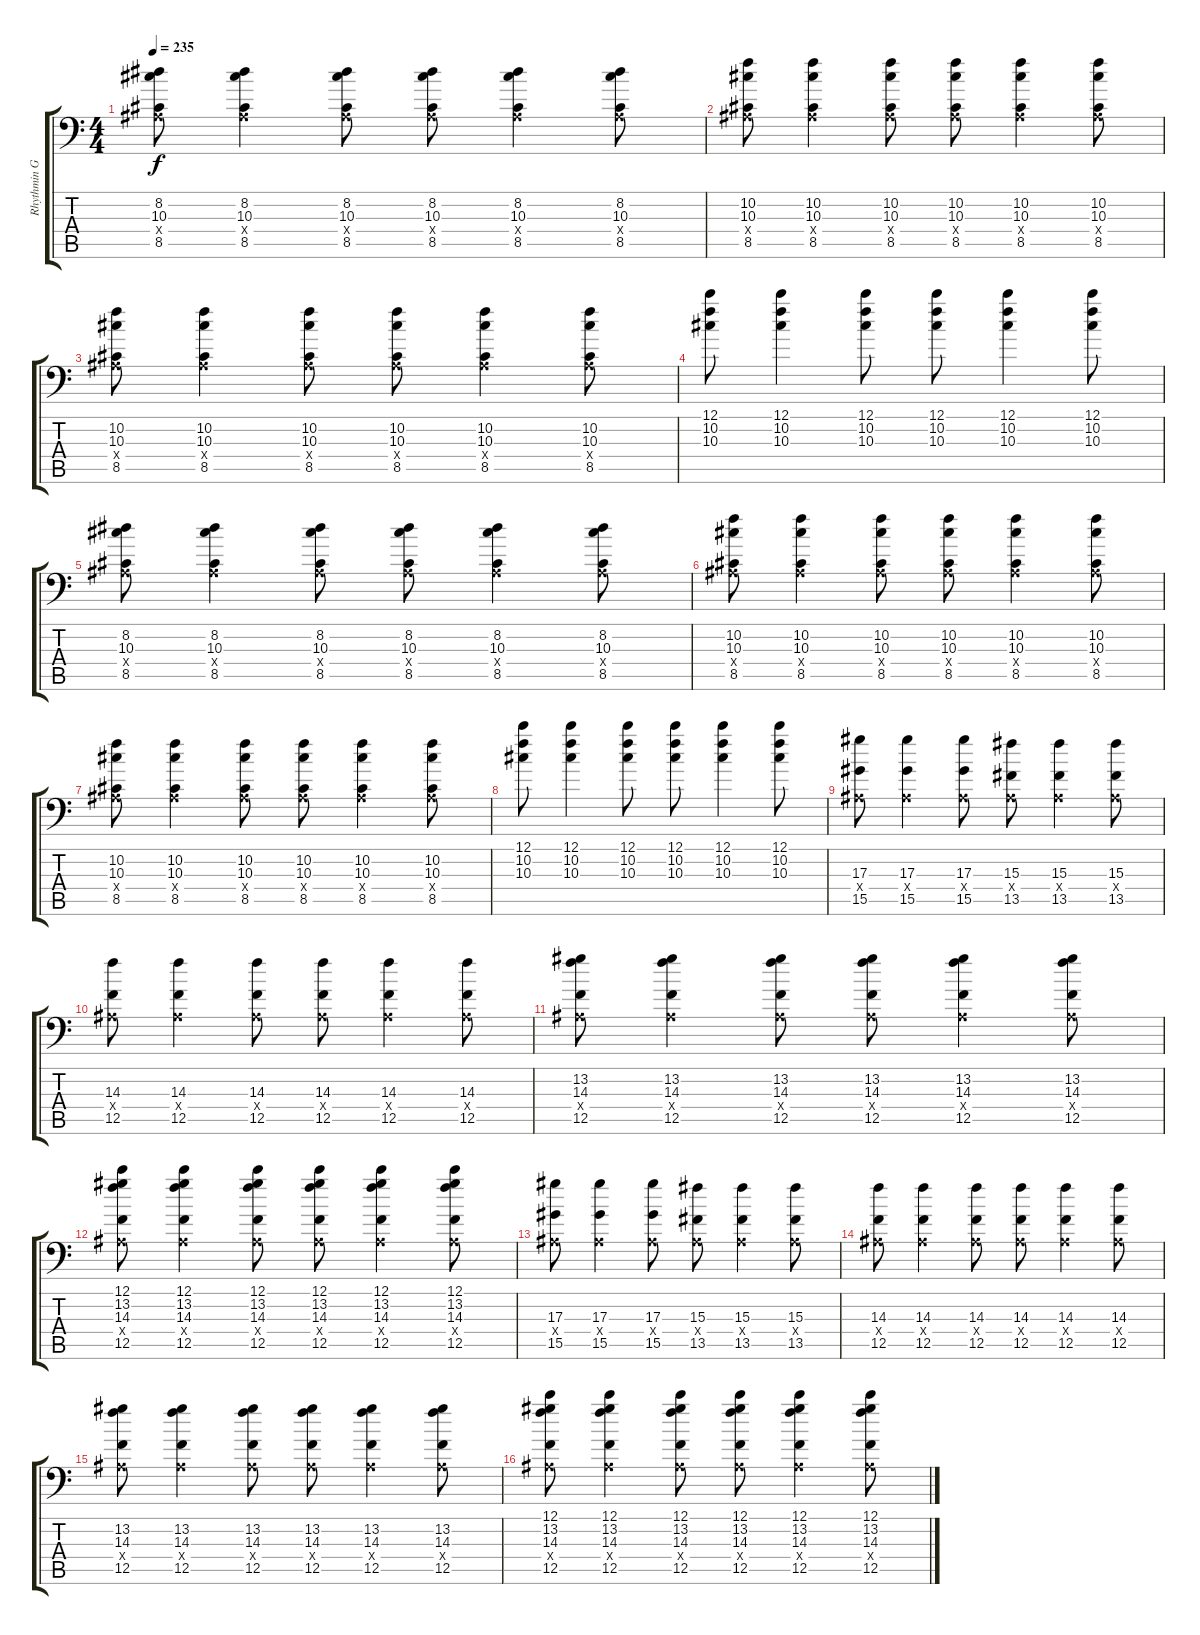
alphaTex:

\track ("Rhythmin Guitar #1" "Rhythmin G") {instrument overdrivenguitar}
\staff {score tabs}
\tuning (C4 G3 Eb3 Bb2 F2 Bb1) {hide}
\ts (4 4)
\tempo 235
\clef f4
\ks c
(8.2 10.3 0.4{x} 8.5).8{dy f} (8.2 10.3 0.4{x} 8.5).4 (8.2 10.3 0.4{x} 8.5).8 (8.2 10.3 0.4{x} 8.5).8 (8.2 10.3 0.4{x} 8.5).4 (8.2 10.3 0.4{x} 8.5).8 |
(10.2 10.3 0.4{x} 8.5).8 (10.2 10.3 0.4{x} 8.5).4 (10.2 10.3 0.4{x} 8.5).8 (10.2 10.3 0.4{x} 8.5).8 (10.2 10.3 0.4{x} 8.5).4 (10.2 10.3 0.4{x} 8.5).8 |
(10.2 10.3 0.4{x} 8.5).8 (10.2 10.3 0.4{x} 8.5).4 (10.2 10.3 0.4{x} 8.5).8 (10.2 10.3 0.4{x} 8.5).8 (10.2 10.3 0.4{x} 8.5).4 (10.2 10.3 0.4{x} 8.5).8 |
(12.1 10.2 10.3).8 (12.1 10.2 10.3).4 (12.1 10.2 10.3).8 (12.1 10.2 10.3).8 (12.1 10.2 10.3).4 (12.1 10.2 10.3).8 |
(8.2 10.3 0.4{x} 8.5).8 (8.2 10.3 0.4{x} 8.5).4 (8.2 10.3 0.4{x} 8.5).8 (8.2 10.3 0.4{x} 8.5).8 (8.2 10.3 0.4{x} 8.5).4 (8.2 10.3 0.4{x} 8.5).8 |
(10.2 10.3 0.4{x} 8.5).8 (10.2 10.3 0.4{x} 8.5).4 (10.2 10.3 0.4{x} 8.5).8 (10.2 10.3 0.4{x} 8.5).8 (10.2 10.3 0.4{x} 8.5).4 (10.2 10.3 0.4{x} 8.5).8 |
(10.2 10.3 0.4{x} 8.5).8 (10.2 10.3 0.4{x} 8.5).4 (10.2 10.3 0.4{x} 8.5).8 (10.2 10.3 0.4{x} 8.5).8 (10.2 10.3 0.4{x} 8.5).4 (10.2 10.3 0.4{x} 8.5).8 |
(12.1 10.2 10.3).8 (12.1 10.2 10.3).4 (12.1 10.2 10.3).8 (12.1 10.2 10.3).8 (12.1 10.2 10.3).4 (12.1 10.2 10.3).8 |
(17.3 0.4{x} 15.5).8 (17.3 0.4{x} 15.5).4 (17.3 0.4{x} 15.5).8 (15.3 0.4{x} 13.5).8 (15.3 0.4{x} 13.5).4 (15.3 0.4{x} 13.5).8 |
(14.3 0.4{x} 12.5).8 (14.3 0.4{x} 12.5).4 (14.3 0.4{x} 12.5).8 (14.3 0.4{x} 12.5).8 (14.3 0.4{x} 12.5).4 (14.3 0.4{x} 12.5).8 |
(13.2 14.3 0.4{x} 12.5).8 (13.2 14.3 0.4{x} 12.5).4 (13.2 14.3 0.4{x} 12.5).8 (13.2 14.3 0.4{x} 12.5).8 (13.2 14.3 0.4{x} 12.5).4 (13.2 14.3 0.4{x} 12.5).8 |
(12.1 13.2 14.3 0.4{x} 12.5).8 (12.1 13.2 14.3 0.4{x} 12.5).4 (12.1 13.2 14.3 0.4{x} 12.5).8 (12.1 13.2 14.3 0.4{x} 12.5).8 (12.1 13.2 14.3 0.4{x} 12.5).4 (12.1 13.2 14.3 0.4{x} 12.5).8 |
(17.3 0.4{x} 15.5).8 (17.3 0.4{x} 15.5).4 (17.3 0.4{x} 15.5).8 (15.3 0.4{x} 13.5).8 (15.3 0.4{x} 13.5).4 (15.3 0.4{x} 13.5).8 |
(14.3 0.4{x} 12.5).8 (14.3 0.4{x} 12.5).4 (14.3 0.4{x} 12.5).8 (14.3 0.4{x} 12.5).8 (14.3 0.4{x} 12.5).4 (14.3 0.4{x} 12.5).8 |
(13.2 14.3 0.4{x} 12.5).8 (13.2 14.3 0.4{x} 12.5).4 (13.2 14.3 0.4{x} 12.5).8 (13.2 14.3 0.4{x} 12.5).8 (13.2 14.3 0.4{x} 12.5).4 (13.2 14.3 0.4{x} 12.5).8 |
(12.1 13.2 14.3 0.4{x} 12.5).8 (12.1 13.2 14.3 0.4{x} 12.5).4 (12.1 13.2 14.3 0.4{x} 12.5).8 (12.1 13.2 14.3 0.4{x} 12.5).8 (12.1 13.2 14.3 0.4{x} 12.5).4 (12.1 13.2 14.3 0.4{x} 12.5).8
